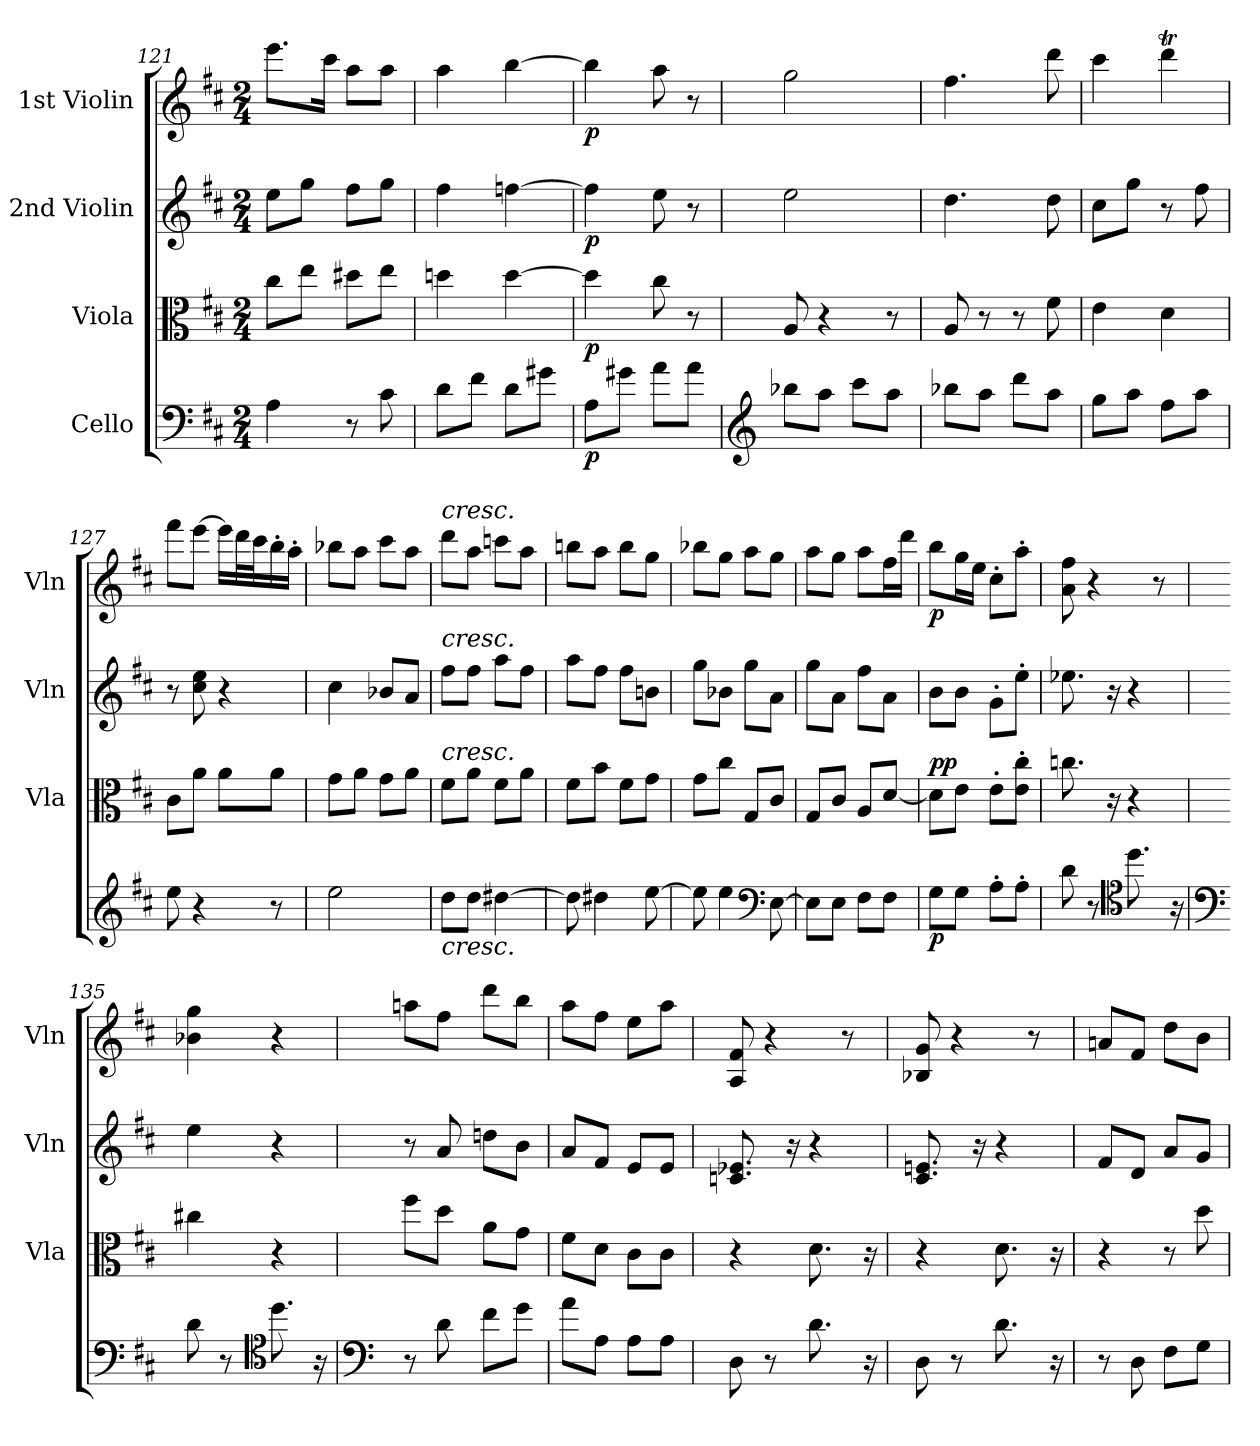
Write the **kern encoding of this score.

**kern	**dynam	**kern	**dynam	**kern	**dynam	**kern	**dynam
*part4	*part4	*part3	*part3	*part2	*part2	*part1	*part1
*staff4	*staff4	*staff3	*staff3	*staff2	*staff2	*staff1	*staff1
*I"Cello	*	*I"Viola	*	*I"2nd Violin	*	*I"1st Violin	*
*	*	*I'Vla	*	*I'Vln	*	*I'Vln	*
*clefF4	*	*clefC3	*	*clefG2	*	*clefG2	*
*k[f#c#]	*	*k[f#c#]	*	*k[f#c#]	*	*k[f#c#]	*
*M2/4	*	*M2/4	*	*M2/4	*	*M2/4	*
=121	=121	=121	=121	=121	=121	=121	=121
4A\	.	8cc#\L	.	8ee\L	.	8.eee\L	.
.	.	8ee\J	.	8gg\J	.	.	.
.	.	.	.	.	.	16ccc#\Jk	.
8r	.	8dd#X\L	.	8ff#\L	.	8aa\L	.
8c#\	.	8ee\J	.	8gg\J	.	8aa\J	.
=122	=122	=122	=122	=122	=122	=122	=122
8d\L	.	4ddn\	.	4ff#\	.	4aa\	.
8f#\J	.	.	.	.	.	.	.
8d\L	.	[4dd\	.	[4ffn\	.	[4bb\	.
8g#X\J	.	.	.	.	.	.	.
=123	=123	=123	=123	=123	=123	=123	=123
!	!LO:DY:b	!	!LO:DY:b	!	!LO:DY:b	!	!LO:DY:b
8A\L	p	4dd\]	p	4ff\]	p	4bb\]	p
8g#X\J	.	.	.	.	.	.	.
8a\L	.	8cc#\	.	8ee\	.	8aa\	.
8a\J	.	8r	.	8r	.	8r	.
!!LO:LB:g=z
=124	=124	=124	=124	=124	=124	=124	=124
*clefG2	*	*	*	*	*	*	*
8bb-X\L	.	8A/	.	2ee\	.	2gg\	.
8aa\J	.	4r	.	.	.	.	.
8ccc#\L	.	.	.	.	.	.	.
8aa\J	.	8r	.	.	.	.	.
!!LO:PB:g=z
=125	=125	=125	=125	=125	=125	=125	=125
8bb-X\L	.	8A/	.	4.dd\	.	4.ff#\	.
8aa\J	.	8r	.	.	.	.	.
8ddd\L	.	8r	.	.	.	.	.
8aa\J	.	8f#\	.	8dd\	.	8ddd\	.
=126	=126	=126	=126	=126	=126	=126	=126
8gg\L	.	4e\	.	8cc#\L	.	4ccc#\	.
8aa\J	.	.	.	8gg\J	.	.	.
8ff#\L	.	4d\	.	8r	.	4dddT\	.
8aa\J	.	.	.	8ff#\	.	.	.
=127	=127	=127	=127	=127	=127	=127	=127
8ee\	.	8c#\L	.	8r	.	8fff#\L	.
4r	.	8a\J	.	8cc#\ 8ee\	.	[8eee\J	.
.	.	8a\L	.	4r	.	16eee\LL]	.
.	.	.	.	.	.	32ddd\L	.
.	.	.	.	.	.	32ccc#\J	.
8r	.	8a\J	.	.	.	16bb'\	.
.	.	.	.	.	.	16aa'\JJ	.
=128	=128	=128	=128	=128	=128	=128	=128
2ee\	.	8g\L	.	4cc#\	.	8bb-X\L	.
.	.	8a\J	.	.	.	8aa\J	.
.	.	8g\L	.	8b-X/L	.	8ccc#\L	.
.	.	8a\J	.	8a/J	.	8aa\J	.
=129	=129	=129	=129	=129	=129	=129	=129
!	!	!	!	!	!	!LO:TX:a:i:t=cresc.	!
!	!	!	!	!LO:TX:a:i:t=cresc.	!	!	!
!	!	!LO:TX:a:i:t=cresc.	!	!	!	!	!
!LO:TX:b:i:t=cresc.	!	!	!	!	!	!	!
8dd\L	.	8f#\L	.	8ff#\L	.	8ddd\L	.
8dd\J	.	8a\J	.	8ff#\J	.	8aa\J	.
[4dd#X\	.	8f#\L	.	8aa\L	.	8cccn\L	.
.	.	8a\J	.	8ff#\J	.	8aa\J	.
=130	=130	=130	=130	=130	=130	=130	=130
8dd#\]	.	8f#\L	.	8aa\L	.	8bbn\L	.
4dd#X\	.	8b\J	.	8ff#\J	.	8aa\J	.
.	.	8f#\L	.	8ff#\L	.	8bb\L	.
[8ee\	.	8g\J	.	8bn\J	.	8gg\J	.
!!LO:LB:g=z
=131	=131	=131	=131	=131	=131	=131	=131
8ee\]	.	8g\L	.	8gg\L	.	8bb-X\L	.
4ee\	.	8cc#\J	.	8b-X\J	.	8gg\J	.
.	.	8G/L	.	8gg\L	.	8aa\L	.
*clefF4	*	*	*	*	*	*	*
[8E\	.	8c#/J	.	8a\J	.	8gg\J	.
!!LO:LB:g=z
=132	=132	=132	=132	=132	=132	=132	=132
8E\L]	.	8G/L	.	8gg\L	.	8aa\L	.
8E\J	.	8c#/J	.	8a\J	.	8gg\J	.
8F#\L	.	8A/L	.	8ff#\L	.	8aa\L	.
8F#\J	.	[8d/J	.	8a\J	.	16ff#\L	.
.	.	.	.	.	.	16ddd\JJ	.
=133	=133	=133	=133	=133	=133	=133	=133
!	!LO:DY:b	!	!LO:DY:a	!	!	!	!
!	!	!	!LO:DY:n=1:b	!	!	!	!LO:DY:b
8G\L	p	8d\L]	p p	8b\L	.	8bb\L	p
8G\J	.	8e\J	.	8b\J	.	16gg\L	.
.	.	.	.	.	.	16ee\JJ	.
8A'\L	.	8e'\L	.	8g'\L	.	8cc#'\L	.
8A'\J	.	8e\' 8cc#\'J	.	8ee'\J	.	8aa'\J	.
=134	=134	=134	=134	=134	=134	=134	=134
8d\	.	8.ccn\	.	8.ee-X\	.	8a\ 8ff#\	.
8r	.	.	.	.	.	4r	.
.	.	16r	.	16r	.	.	.
*clefC4	*	*	*	*	*	*	*
8.dd\	.	4r	.	4r	.	.	.
.	.	.	.	.	.	8r	.
16r	.	.	.	.	.	.	.
=135	=135	=135	=135	=135	=135	=135	=135
*clefF4	*	*	*	*	*	*	*
8d\	.	4cc#X\	.	4ee\	.	4b-X\ 4gg\	.
8r	.	.	.	.	.	.	.
*clefC4	*	*	*	*	*	*	*
8.dd\	.	4r	.	4r	.	4r	.
16r	.	.	.	.	.	.	.
=136	=136	=136	=136	=136	=136	=136	=136
*clefF4	*	*	*	*	*	*	*
8r	.	8ff#\L	.	8r	.	8aan\L	.
8d\	.	8dd\J	.	8a/	.	8ff#\J	.
8f#\L	.	8a\L	.	8ddn\L	.	8ddd\L	.
8g\J	.	8g\J	.	8b\J	.	8bb\J	.
=137	=137	=137	=137	=137	=137	=137	=137
8a\L	.	8f#\L	.	8a/L	.	8aa\L	.
8A\J	.	8d\J	.	8f#/J	.	8ff#\J	.
8A\L	.	8c#\L	.	8e/L	.	8ee\L	.
8A\J	.	8c#\J	.	8e/J	.	8aa\J	.
!!LO:PB:g=z
=138	=138	=138	=138	=138	=138	=138	=138
8D\	.	4r	.	8.cn/ 8.e-X/	.	8A/ 8f#/	.
8r	.	.	.	.	.	4r	.
.	.	.	.	16r	.	.	.
8.d\	.	8.d\	.	4r	.	.	.
.	.	.	.	.	.	8r	.
16r	.	16r	.	.	.	.	.
!!LO:LB:g=z
=139	=139	=139	=139	=139	=139	=139	=139
8D\	.	4r	.	8.c#/ 8.en/	.	8B-X/ 8g/	.
8r	.	.	.	.	.	4r	.
.	.	.	.	16r	.	.	.
8.d\	.	8.d\	.	4r	.	.	.
.	.	.	.	.	.	8r	.
16r	.	16r	.	.	.	.	.
=140	=140	=140	=140	=140	=140	=140	=140
8r	.	4r	.	8f#/L	.	8an/L	.
8D\	.	.	.	8d/J	.	8f#/J	.
8F#\L	.	8r	.	8a/L	.	8dd\L	.
8G\J	.	8dd\	.	8g/J	.	8b\J	.
=	=	=	=	=	=	=	=
*-	*-	*-	*-	*-	*-	*-	*-
